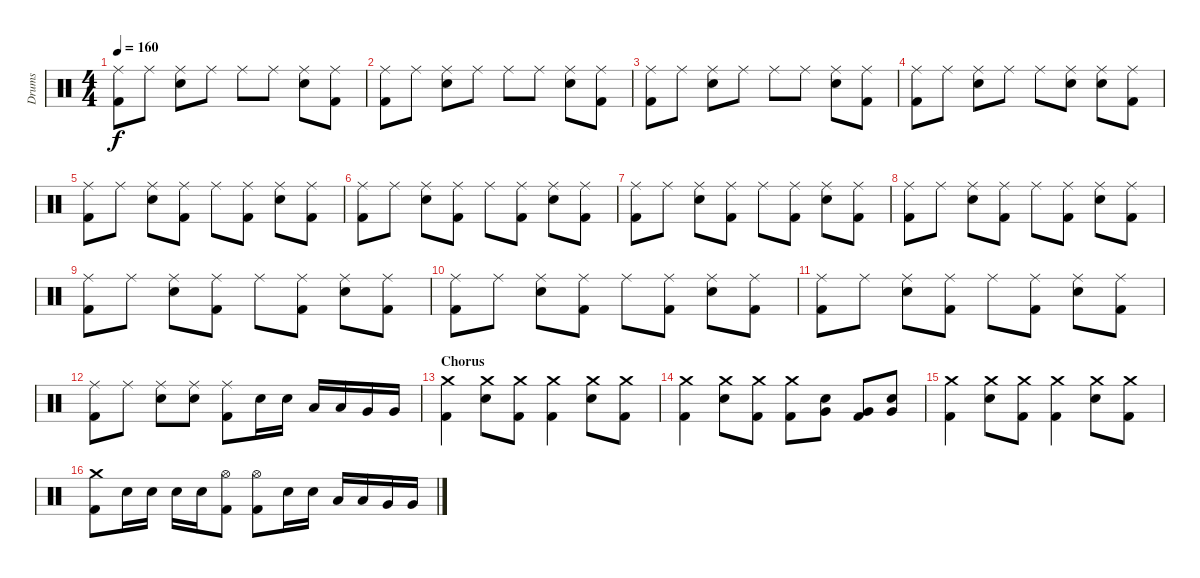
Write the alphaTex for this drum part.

\track ("Drums" "Drums") {instrument percussion}
\staff {score}
\articulation defaults
\ts (4 4)
\tempo 160
\clef neutral
\ks c
("Ride (middle)" "Kick (hit) 2").8{dy f} "Ride (middle)".8 ("Ride (middle)" "Electric Snare (hit)").8 "Ride (middle)".8 "Ride (middle)".8 "Ride (middle)".8 ("Ride (middle)" "Electric Snare (hit)").8 ("Ride (middle)" "Kick (hit) 2").8 |
("Ride (middle)" "Kick (hit) 2").8 "Ride (middle)".8 ("Ride (middle)" "Electric Snare (hit)").8 "Ride (middle)".8 "Ride (middle)".8 "Ride (middle)".8 ("Ride (middle)" "Electric Snare (hit)").8 ("Ride (middle)" "Kick (hit) 2").8 |
("Ride (middle)" "Kick (hit) 2").8 "Ride (middle)".8 ("Ride (middle)" "Electric Snare (hit)").8 "Ride (middle)".8 "Ride (middle)".8 "Ride (middle)".8 ("Ride (middle)" "Electric Snare (hit)").8 ("Ride (middle)" "Kick (hit) 2").8 |
("Ride (middle)" "Kick (hit) 2").8 "Ride (middle)".8 ("Ride (middle)" "Electric Snare (hit)").8 "Ride (middle)".8 "Ride (middle)".8 ("Ride (middle)" "Electric Snare (hit)").8 ("Ride (middle)" "Electric Snare (hit)").8 ("Ride (middle)" "Kick (hit) 2").8 |
("Ride (middle)" "Kick (hit) 2").8 "Ride (middle)".8 ("Ride (middle)" "Electric Snare (hit)").8 ("Ride (middle)" "Kick (hit) 2").8 "Ride (middle)".8 ("Ride (middle)" "Kick (hit) 2").8 ("Ride (middle)" "Electric Snare (hit)").8 ("Ride (middle)" "Kick (hit) 2").8 |
("Ride (middle)" "Kick (hit) 2").8 "Ride (middle)".8 ("Ride (middle)" "Electric Snare (hit)").8 ("Ride (middle)" "Kick (hit) 2").8 "Ride (middle)".8 ("Ride (middle)" "Kick (hit) 2").8 ("Ride (middle)" "Electric Snare (hit)").8 ("Ride (middle)" "Kick (hit) 2").8 |
("Ride (middle)" "Kick (hit) 2").8 "Ride (middle)".8 ("Ride (middle)" "Electric Snare (hit)").8 ("Ride (middle)" "Kick (hit) 2").8 "Ride (middle)".8 ("Ride (middle)" "Kick (hit) 2").8 ("Ride (middle)" "Electric Snare (hit)").8 ("Ride (middle)" "Kick (hit) 2").8 |
("Ride (middle)" "Kick (hit) 2").8 "Ride (middle)".8 ("Ride (middle)" "Electric Snare (hit)").8 ("Ride (middle)" "Kick (hit) 2").8 "Ride (middle)".8 ("Ride (middle)" "Kick (hit) 2").8 ("Ride (middle)" "Electric Snare (hit)").8 ("Ride (middle)" "Kick (hit) 2").8 |
("Ride (middle)" "Kick (hit) 2").8 "Ride (middle)".8 ("Ride (middle)" "Electric Snare (hit)").8 ("Ride (middle)" "Kick (hit) 2").8 "Ride (middle)".8 ("Ride (middle)" "Kick (hit) 2").8 ("Ride (middle)" "Electric Snare (hit)").8 ("Ride (middle)" "Kick (hit) 2").8 |
("Ride (middle)" "Kick (hit) 2").8 "Ride (middle)".8 ("Ride (middle)" "Electric Snare (hit)").8 ("Ride (middle)" "Kick (hit) 2").8 "Ride (middle)".8 ("Ride (middle)" "Kick (hit) 2").8 ("Ride (middle)" "Electric Snare (hit)").8 ("Ride (middle)" "Kick (hit) 2").8 |
("Ride (middle)" "Kick (hit) 2").8 "Ride (middle)".8 ("Ride (middle)" "Electric Snare (hit)").8 ("Ride (middle)" "Kick (hit) 2").8 "Ride (middle)".8 ("Ride (middle)" "Kick (hit) 2").8 ("Ride (middle)" "Electric Snare (hit)").8 ("Ride (middle)" "Kick (hit) 2").8 |
("Ride (middle)" "Kick (hit) 2").8 "Ride (middle)".8 ("Ride (middle)" "Electric Snare (hit)").8 ("Ride (middle)" "Electric Snare (hit)").8 ("Ride (middle)" "Kick (hit) 2").8 "Electric Snare (hit)".16 "Electric Snare (hit)".16 "Low Tom (hit)".16 "Low Tom (hit)".16 "Very Low Tom (hit)".16 "Very Low Tom (hit)".16 |
\section ("" "Chorus")
("Crash medium (hit)" "Kick (hit) 2").4 ("Crash medium (hit)" "Electric Snare (hit)").8 ("Crash medium (hit)" "Kick (hit) 2").8 ("Crash medium (hit)" "Kick (hit) 2").4 ("Crash medium (hit)" "Electric Snare (hit)").8 ("Crash medium (hit)" "Kick (hit) 2").8 |
("Crash medium (hit)" "Kick (hit) 2").4 ("Crash medium (hit)" "Electric Snare (hit)").8 ("Crash medium (hit)" "Kick (hit) 2").8 ("Crash medium (hit)" "Kick (hit) 2").8 ("Very Low Tom (hit)" "Electric Snare (hit)").8 ("Very Low Tom (hit)" "Kick (hit) 2").8 ("Very Low Tom (hit)" "Electric Snare (hit)").8 |
("Crash medium (hit)" "Kick (hit) 2").4 ("Crash medium (hit)" "Electric Snare (hit)").8 ("Crash medium (hit)" "Kick (hit) 2").8 ("Crash medium (hit)" "Kick (hit) 2").4 ("Crash medium (hit)" "Electric Snare (hit)").8 ("Crash medium (hit)" "Kick (hit) 2").8 |
("Crash medium (hit)" "Kick (hit) 2").8 "Electric Snare (hit)".16 "Electric Snare (hit)".16 "Electric Snare (hit)".16 "Electric Snare (hit)".16 ("Hi-Hat (open)" "Kick (hit) 2").8 ("Hi-Hat (open)" "Kick (hit) 2").8 "Electric Snare (hit)".16 "Electric Snare (hit)".16 "Low Tom (hit)".16 "Low Tom (hit)".16 "Very Low Tom (hit)".16 "Very Low Tom (hit)".16
